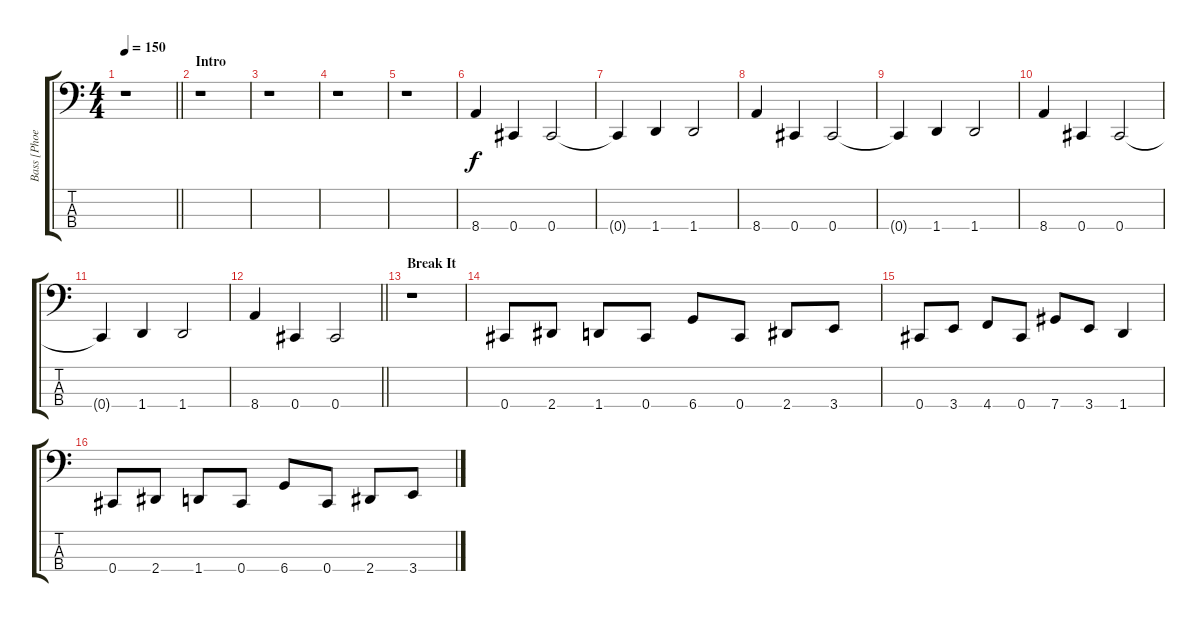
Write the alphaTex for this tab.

\track ("Bass [Phoenix]" "Bass [Phoe") {instrument electricbassfinger}
\staff {score tabs}
\tuning (Gb2 Db2 Ab1 Db1) {hide}
\ts (4 4)
\tempo 150
\clef f4
\barLineRight lightlight
\ks c
r.1{dy f instrument electricbassfinger} |
\section ("" "Intro")
r.1 |
r.1 |
r.1 |
r.1 |
8.4.4 0.4.4 0.4.2 |
0.4{t}.4 1.4.4 1.4.2 |
8.4.4 0.4.4 0.4.2 |
0.4{t}.4 1.4.4 1.4.2 |
8.4.4 0.4.4 0.4.2 |
0.4{t}.4 1.4.4 1.4.2 |
\barLineRight lightlight
8.4.4 0.4.4 0.4.2 |
\section ("" "Break It")
r.1 |
0.4.8 2.4.8 1.4.8 0.4.8 6.4.8 0.4.8 2.4.8 3.4.8 |
0.4.8 3.4.8 4.4.8 0.4.8 7.4.8 3.4.8 1.4.4 |
0.4.8 2.4.8 1.4.8 0.4.8 6.4.8 0.4.8 2.4.8 3.4.8
